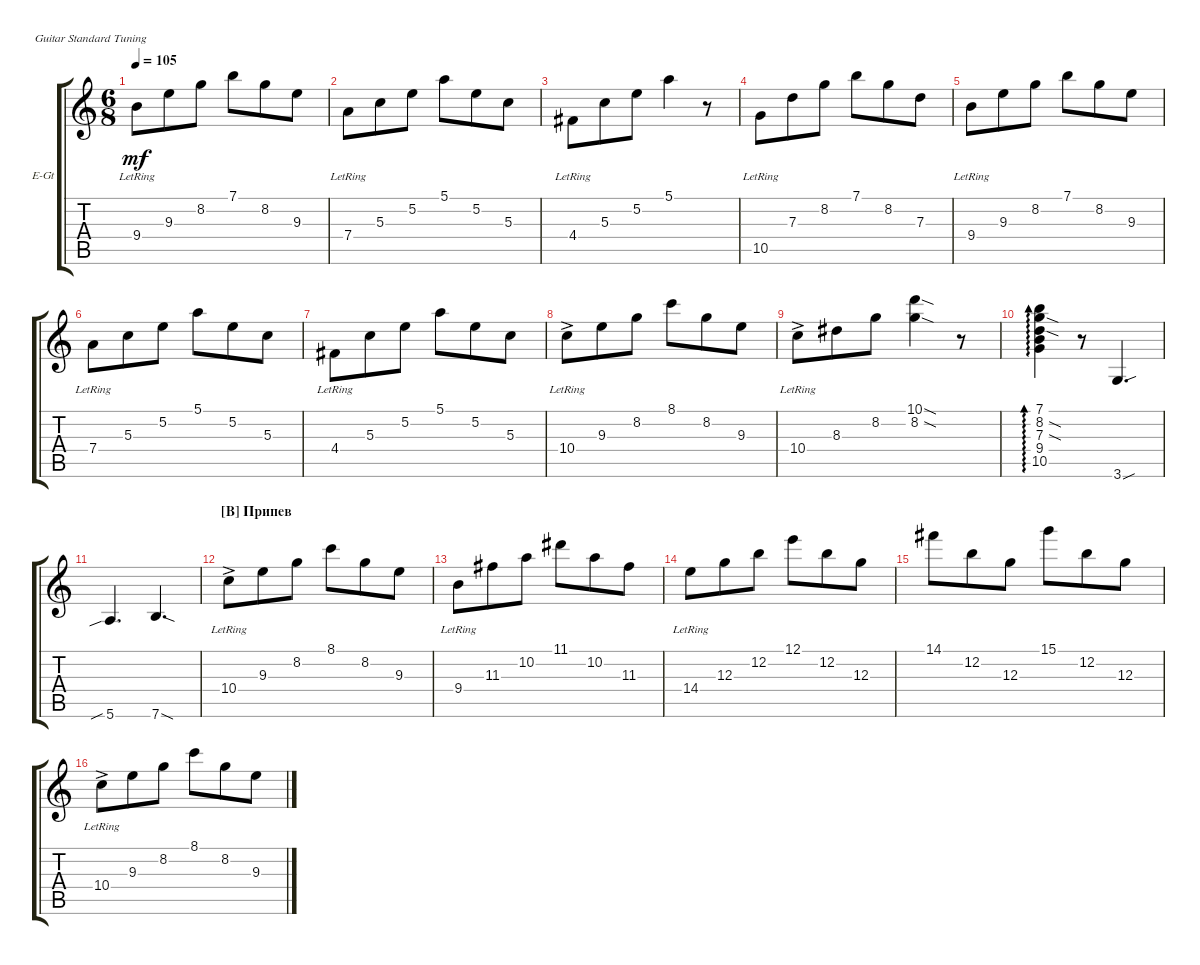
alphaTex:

\defaultSystemsLayout 4
\bracketExtendMode groupsimilarinstruments
\firstSystemTrackNameOrientation horizontal
\otherSystemsTrackNameOrientation horizontal
\track ("Clean" "E-Gt") {instrument electricguitarclean}
\staff {score tabs}
\tuning (E4 B3 G3 D3 A2 E2)
\ts (6 8)
\tempo 105
\clef g2
\scale
0.333333
\ks c
9.4{lr}.8{dy mf} 9.3.8 8.2.8 7.1.8 8.2.8 9.3.8 |
\scale
0.333333 7.4{lr}.8 5.3.8 5.2.8 5.1.8 5.2.8 5.3.8 |
\scale
0.333333 4.4{lr}.8 5.3.8 5.2.8 5.1.4 r.8 |
\scale
0.333333 10.5{lr}.8 7.3.8 8.2.8 7.1.8 8.2.8 7.3.8 |
\scale
0.333333 9.4{lr}.8 9.3.8 8.2.8 7.1.8 8.2.8 9.3.8 |
\scale
0.333333 7.4{lr}.8 5.3.8 5.2.8 5.1.8 5.2.8 5.3.8 |
\scale
0.333333 4.4{lr}.8 5.3.8 5.2.8 5.1.8 5.2.8 5.3.8 |
\scale
0.333333 10.4{ac lr}.8 9.3.8 8.2.8 8.1.8 8.2.8 9.3.8 |
\scale
0.333333 10.4{ac lr}.8 8.3.8 8.2.8 (10.1{sod} 8.2{sod}).4 r.8 |
\scale
0.333333 (7.1 8.2{sod} 7.3{sod} 10.5 9.4).4{ad 0} r.8 3.6{sou}.4{d} |
\scale
0.333333 5.6{sib}.4{d} 7.6{sod}.4{d} |
\section ("B" "Припев")
\scale
0.333333 10.4{ac lr}.8 9.3.8 8.2.8 8.1.8 8.2.8 9.3.8 |
\scale
0.333333 9.4{lr}.8 11.3.8 10.2.8 11.1.8 10.2.8 11.3.8 |
\scale
0.333333 14.4{lr}.8 12.3.8 12.2.8 12.1.8 12.2.8 12.3.8 |
\scale
0.333333 14.1.8 12.2.8 12.3.8 15.1.8 12.2.8 12.3.8 |
\scale
0.333333 10.4{ac lr}.8 9.3.8 8.2.8 8.1.8 8.2.8 9.3.8
